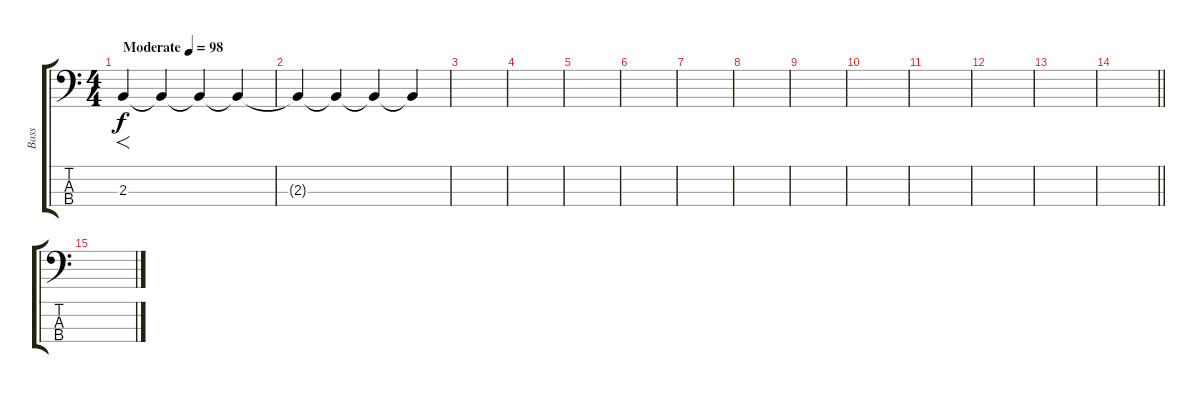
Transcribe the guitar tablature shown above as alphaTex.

\track ("Bass" "Bass") {instrument electricbassfinger}
\staff {score tabs}
\tuning (G2 D2 A1 D1) {hide}
\ts (4 4)
\tempo (98 "Moderate")
\clef f4
\ks c
2.3.4{f dy f instrument electricbassfinger} 2.3{t}.4 2.3{t}.4 2.3{t}.4 |
2.3{t}.4 2.3{t}.4 2.3{t}.4 2.3{t}.4 |
|
|
|
|
|
|
|
|
|
|
|
\barLineRight lightlight
|
\section ("" "")
